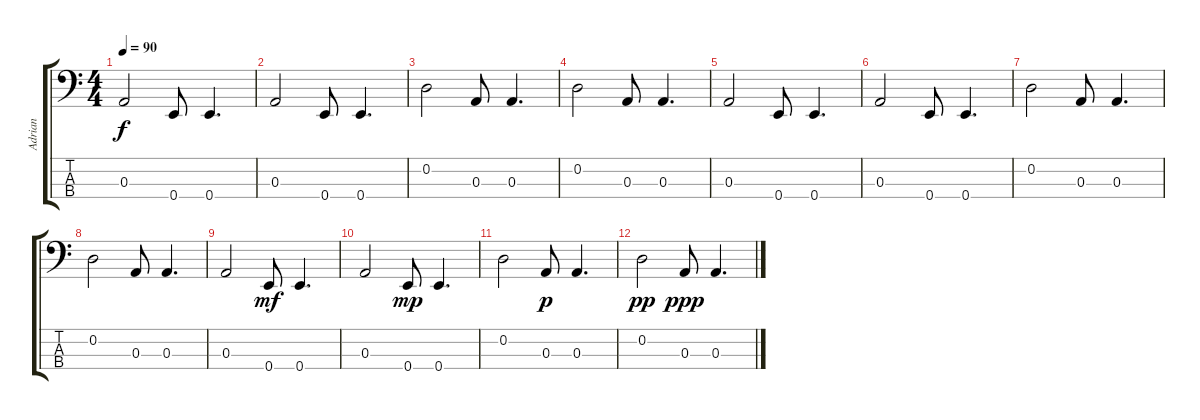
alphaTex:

\track ("Adrian" "Adrian") {instrument electricbassfinger}
\staff {score tabs}
\tuning (G2 D2 A1 E1) {hide}
\ts (4 4)
\tempo 90
\clef f4
\ks c
0.3.2{dy f} 0.4.8 0.4.4{d} |
0.3.2 0.4.8 0.4.4{d} |
0.2.2 0.3.8 0.3.4{d} |
0.2.2 0.3.8 0.3.4{d} |
0.3.2 0.4.8 0.4.4{d} |
0.3.2 0.4.8 0.4.4{d} |
0.2.2 0.3.8 0.3.4{d} |
0.2.2 0.3.8 0.3.4{d} |
0.3.2 0.4.8{dy mf} 0.4.4{d} |
0.3.2 0.4.8{dy mp} 0.4.4{d} |
0.2.2 0.3.8{dy p} 0.3.4{d} |
0.2.2{dy pp} 0.3.8{dy ppp} 0.3.4{d}
